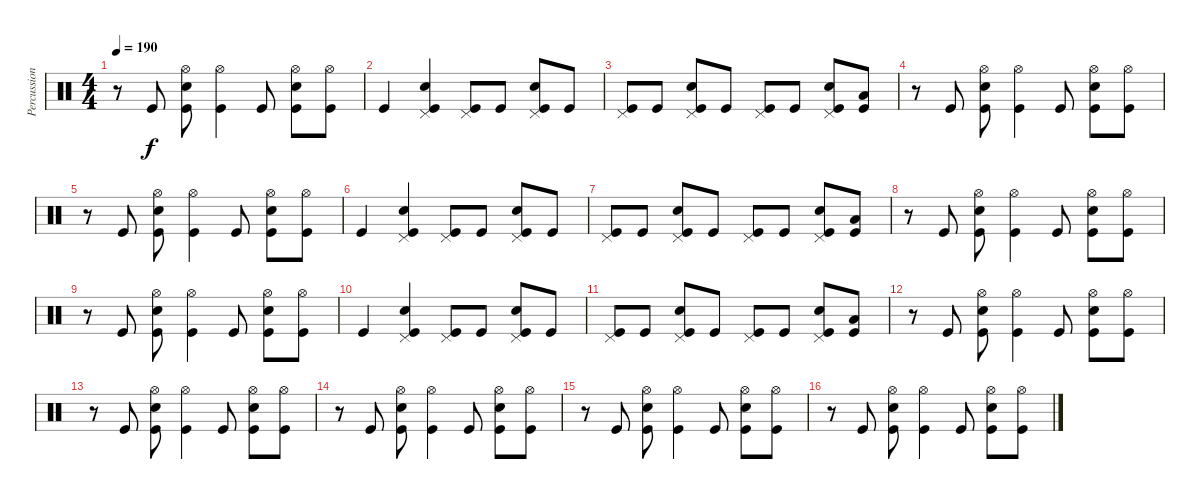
\track ("Percussions" "Percussion") {instrument percussion}
\staff {score}
\articulation defaults
\ts (4 4)
\tempo 190
\clef neutral
\ks c
r.8{dy f} "Kick (hit)".8 ("Snare (hit) 2" "Kick (hit)" "Hi-Hat (open)").8 ("Kick (hit)" "Hi-Hat (open)").4 "Kick (hit)".8 ("Snare (hit) 2" "Kick (hit)" "Hi-Hat (open)").8 ("Kick (hit)" "Hi-Hat (open)").8 |
"Kick (hit)".4 ("Snare (hit) 2" "Kick (hit)" "Pedal Hi-Hat (hit)").4 ("Kick (hit)" "Pedal Hi-Hat (hit)").8 "Kick (hit)".8 ("Snare (hit) 2" "Kick (hit)" "Pedal Hi-Hat (hit)").8 "Kick (hit)".8 |
("Kick (hit)" "Pedal Hi-Hat (hit)").8 "Kick (hit)".8 ("Snare (hit) 2" "Kick (hit)" "Pedal Hi-Hat (hit)").8 "Kick (hit)".8 ("Kick (hit)" "Pedal Hi-Hat (hit)").8 "Kick (hit)".8 ("Snare (hit) 2" "Kick (hit)" "Pedal Hi-Hat (hit)").8 ("Low Tom (hit)" "Kick (hit)").8 |
r.8 "Kick (hit)".8 ("Snare (hit) 2" "Kick (hit)" "Hi-Hat (open)").8 ("Kick (hit)" "Hi-Hat (open)").4 "Kick (hit)".8 ("Snare (hit) 2" "Kick (hit)" "Hi-Hat (open)").8 ("Kick (hit)" "Hi-Hat (open)").8 |
r.8 "Kick (hit)".8 ("Snare (hit) 2" "Kick (hit)" "Hi-Hat (open)").8 ("Kick (hit)" "Hi-Hat (open)").4 "Kick (hit)".8 ("Snare (hit) 2" "Kick (hit)" "Hi-Hat (open)").8 ("Kick (hit)" "Hi-Hat (open)").8 |
"Kick (hit)".4 ("Snare (hit) 2" "Kick (hit)" "Pedal Hi-Hat (hit)").4 ("Kick (hit)" "Pedal Hi-Hat (hit)").8 "Kick (hit)".8 ("Snare (hit) 2" "Kick (hit)" "Pedal Hi-Hat (hit)").8 "Kick (hit)".8 |
("Kick (hit)" "Pedal Hi-Hat (hit)").8 "Kick (hit)".8 ("Snare (hit) 2" "Kick (hit)" "Pedal Hi-Hat (hit)").8 "Kick (hit)".8 ("Kick (hit)" "Pedal Hi-Hat (hit)").8 "Kick (hit)".8 ("Snare (hit) 2" "Kick (hit)" "Pedal Hi-Hat (hit)").8 ("Low Tom (hit)" "Kick (hit)").8 |
r.8 "Kick (hit)".8 ("Snare (hit) 2" "Kick (hit)" "Hi-Hat (open)").8 ("Kick (hit)" "Hi-Hat (open)").4 "Kick (hit)".8 ("Snare (hit) 2" "Kick (hit)" "Hi-Hat (open)").8 ("Kick (hit)" "Hi-Hat (open)").8 |
r.8 "Kick (hit)".8 ("Snare (hit) 2" "Kick (hit)" "Hi-Hat (open)").8 ("Kick (hit)" "Hi-Hat (open)").4 "Kick (hit)".8 ("Snare (hit) 2" "Kick (hit)" "Hi-Hat (open)").8 ("Kick (hit)" "Hi-Hat (open)").8 |
"Kick (hit)".4 ("Snare (hit) 2" "Kick (hit)" "Pedal Hi-Hat (hit)").4 ("Kick (hit)" "Pedal Hi-Hat (hit)").8 "Kick (hit)".8 ("Snare (hit) 2" "Kick (hit)" "Pedal Hi-Hat (hit)").8 "Kick (hit)".8 |
("Kick (hit)" "Pedal Hi-Hat (hit)").8 "Kick (hit)".8 ("Snare (hit) 2" "Kick (hit)" "Pedal Hi-Hat (hit)").8 "Kick (hit)".8 ("Kick (hit)" "Pedal Hi-Hat (hit)").8 "Kick (hit)".8 ("Snare (hit) 2" "Kick (hit)" "Pedal Hi-Hat (hit)").8 ("Low Tom (hit)" "Kick (hit)").8 |
r.8 "Kick (hit)".8 ("Snare (hit) 2" "Kick (hit)" "Hi-Hat (open)").8 ("Kick (hit)" "Hi-Hat (open)").4 "Kick (hit)".8 ("Snare (hit) 2" "Kick (hit)" "Hi-Hat (open)").8 ("Kick (hit)" "Hi-Hat (open)").8 |
r.8 "Kick (hit)".8 ("Snare (hit) 2" "Kick (hit)" "Hi-Hat (open)").8 ("Kick (hit)" "Hi-Hat (open)").4 "Kick (hit)".8 ("Snare (hit) 2" "Kick (hit)" "Hi-Hat (open)").8 ("Kick (hit)" "Hi-Hat (open)").8 |
r.8 "Kick (hit)".8 ("Snare (hit) 2" "Kick (hit)" "Hi-Hat (open)").8 ("Kick (hit)" "Hi-Hat (open)").4 "Kick (hit)".8 ("Snare (hit) 2" "Kick (hit)" "Hi-Hat (open)").8 ("Kick (hit)" "Hi-Hat (open)").8 |
r.8 "Kick (hit)".8 ("Snare (hit) 2" "Kick (hit)" "Hi-Hat (open)").8 ("Kick (hit)" "Hi-Hat (open)").4 "Kick (hit)".8 ("Snare (hit) 2" "Kick (hit)" "Hi-Hat (open)").8 ("Kick (hit)" "Hi-Hat (open)").8 |
r.8 "Kick (hit)".8 ("Snare (hit) 2" "Kick (hit)" "Hi-Hat (open)").8 ("Kick (hit)" "Hi-Hat (open)").4 "Kick (hit)".8 ("Snare (hit) 2" "Kick (hit)" "Hi-Hat (open)").8 ("Kick (hit)" "Hi-Hat (open)").8
